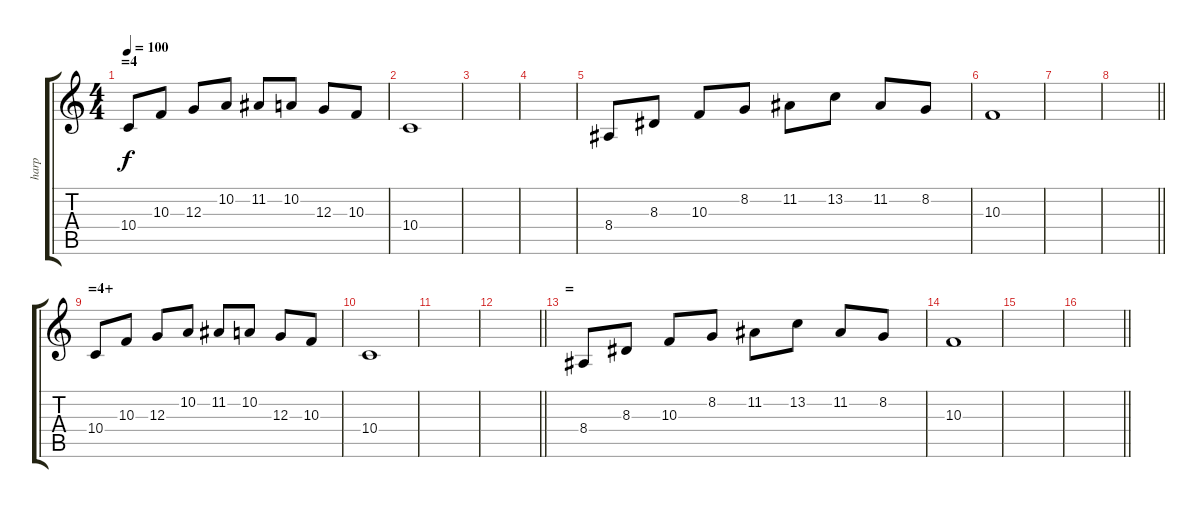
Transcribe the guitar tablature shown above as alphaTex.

\track ("harp" "harp") {instrument orchestralharp}
\staff {score tabs}
\tuning (E4 B3 G3 D3 A2 E2) {hide}
\ts (4 4)
\section ("" "=4")
\tempo 100
\clef g2
\ks c
10.4.8{dy f} 10.3.8 12.3.8 10.2.8 11.2.8 10.2.8 12.3.8 10.3.8 |
10.4.1 |
|
|
8.4.8 8.3.8 10.3.8 8.2.8 11.2.8 13.2.8 11.2.8 8.2.8 |
10.3.1 |
|
\barLineRight lightlight
|
\section ("" "=4+")
10.4.8 10.3.8 12.3.8 10.2.8 11.2.8 10.2.8 12.3.8 10.3.8 |
10.4.1 |
|
\barLineRight lightlight
|
\section ("" "=")
8.4.8 8.3.8 10.3.8 8.2.8 11.2.8 13.2.8 11.2.8 8.2.8 |
10.3.1 |
|
\barLineRight lightlight
